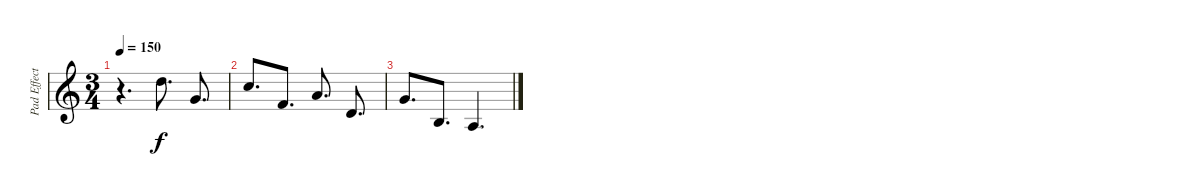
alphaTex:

\track ("Pad Effects 1" "Pad Effect") {instrument whistle}
\staff {score}
\tuning (E5 B4 G4 D4 A3 E3) {hide}
\ts (3 4)
\tempo 150
\clef g2
\ks c
r.4{d dy mf} 7.3.8{d dy f} 10.5.8{d} |
5.3.8{d} 8.5.8{d} 2.3.8{d} 5.5.8{d} |
0.3.8{d} 2.5.8{d} 0.5.4{d}
